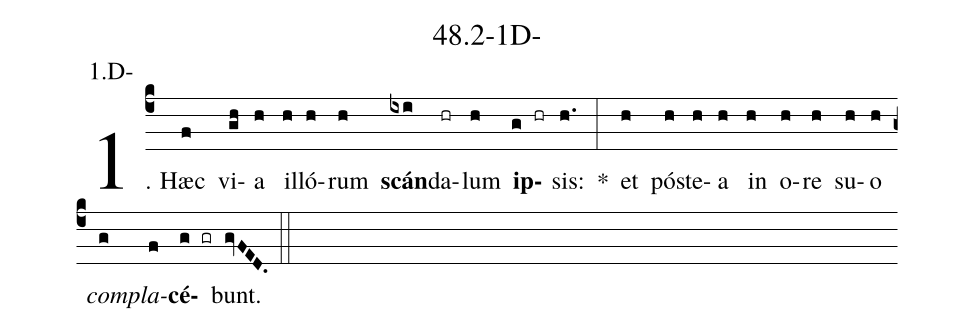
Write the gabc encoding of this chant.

name: 48.2-1D-;
annotation: 1.D-;
%%
(c4)1. Hæc(f) vi(gh)a(h) il(h)ló(h)rum(h) <b>scán</b>(ixi)da(hr)lum(h) <b>ip</b>(g hr)sis:(h.) *(:) et(h) póst(h)e(h)a(h) in(h) o(h)re(h) su(h)o(h) <i>com</i>(g)<i>pla</i>(f)<b>cé</b>(g gr)bunt.(gvFED.) (::)


%E(h) u(h) o(g) u(f) a(g) e.(gvFED.) (::)
